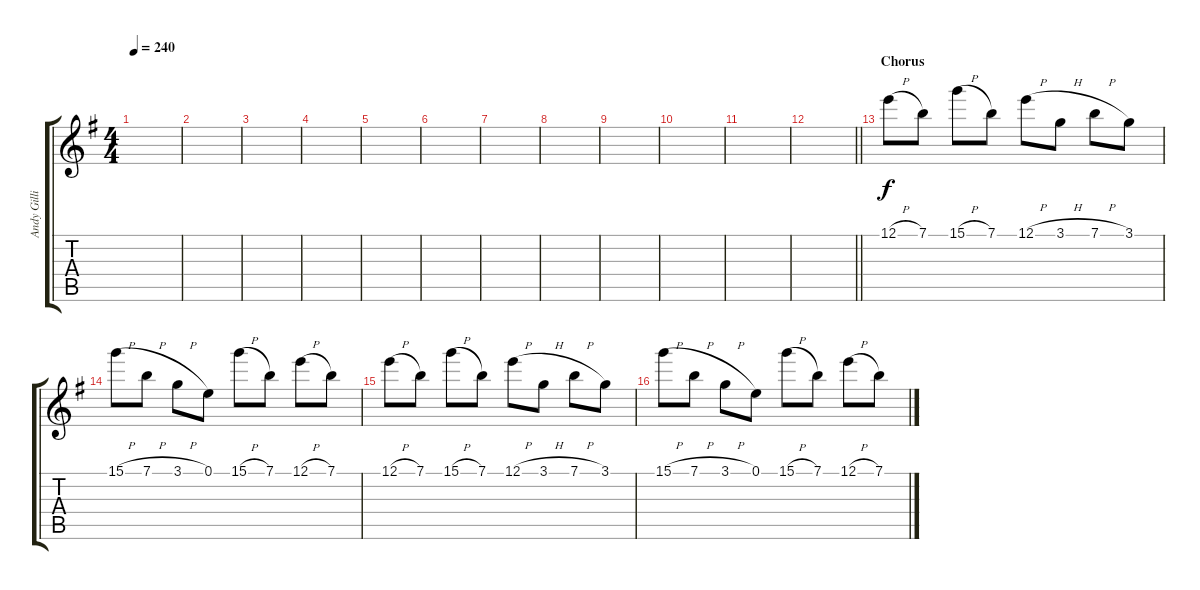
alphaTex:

\track ("Andy Gillion (lead guitar)" "Andy Gilli") {instrument overdrivenguitar}
\staff {score tabs}
\tuning (E4 B3 G3 D3 A2 E2) {hide}
\ts (4 4)
\tempo 240
\clef g2
\ks eminor
|
|
|
|
|
|
|
|
|
|
|
\barLineRight lightlight
|
\section ("" "Chorus")
12.1{h}.8 7.1.8 15.1{h}.8 7.1.8 12.1{h}.8 3.1{h}.8 7.1{h}.8 3.1.8 |
15.1{h}.8 7.1{h}.8 3.1{h}.8 0.1.8 15.1{h}.8 7.1.8 12.1{h}.8 7.1.8 |
12.1{h}.8 7.1.8 15.1{h}.8 7.1.8 12.1{h}.8 3.1{h}.8 7.1{h}.8 3.1.8 |
15.1{h}.8 7.1{h}.8 3.1{h}.8 0.1.8 15.1{h}.8 7.1.8 12.1{h}.8 7.1.8
